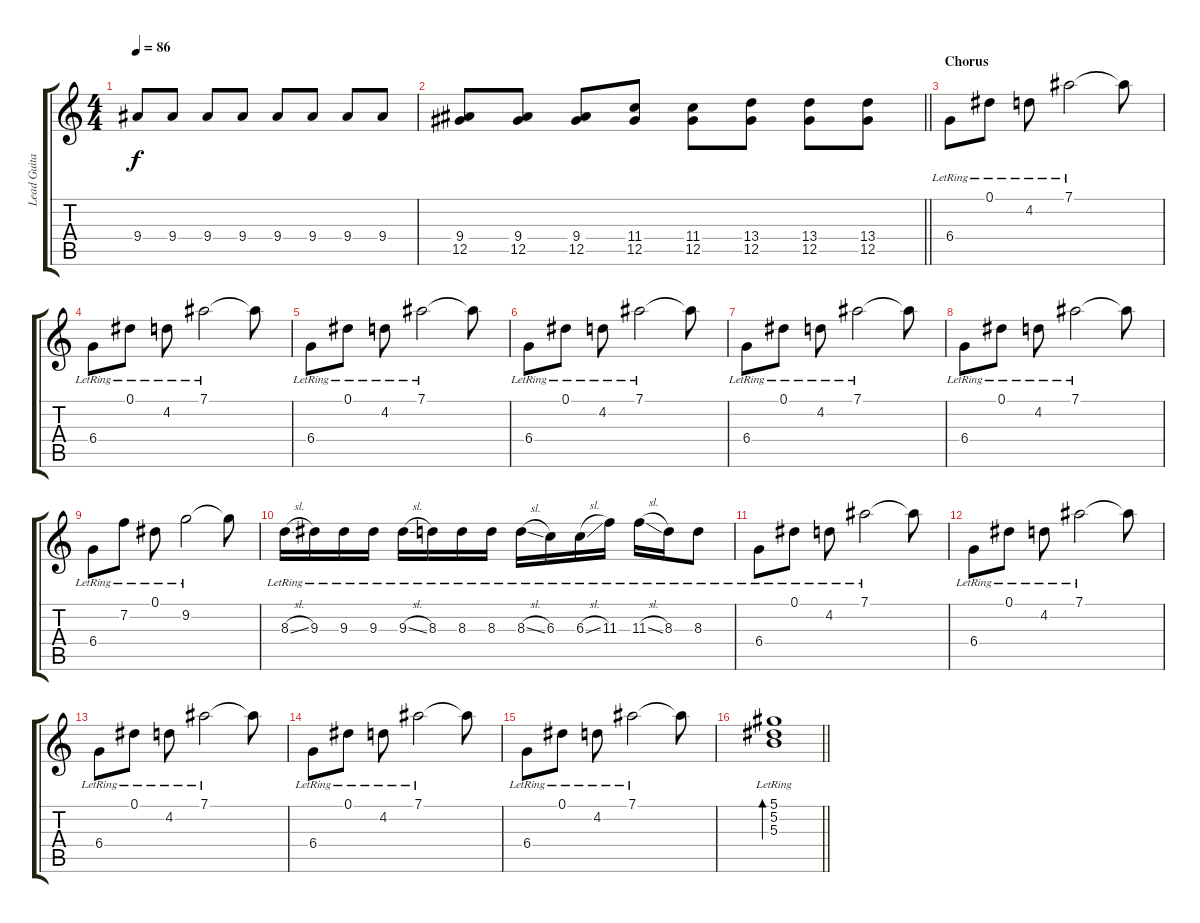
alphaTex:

\track ("Lead Guitar" "Lead Guita") {instrument distortionguitar}
\staff {score tabs}
\tuning (Eb4 Bb3 Gb3 Db3 Ab2 Eb2) {hide}
\ts (4 4)
\tempo 86
\clef g2
\ks c
9.4.8{dy f} 9.4.8 9.4.8 9.4.8 9.4.8 9.4.8 9.4.8 9.4.8 |
\barLineRight lightlight
(9.4 12.5).8 (9.4 12.5).8 (9.4 12.5).8 (11.4 12.5).8 (11.4 12.5).8 (13.4 12.5).8 (13.4 12.5).8 (13.4 12.5).8 |
\section ("" "Chorus")
6.4{lr}.8{volume 12} 0.1{lr}.8 4.2{lr}.8 7.1{lr}.2 7.1{t}.8 |
6.4{lr}.8 0.1{lr}.8 4.2{lr}.8 7.1{lr}.2 7.1{t}.8 |
6.4{lr}.8 0.1{lr}.8 4.2{lr}.8 7.1{lr}.2 7.1{t}.8 |
6.4{lr}.8 0.1{lr}.8 4.2{lr}.8 7.1{lr}.2 7.1{t}.8 |
6.4{lr}.8 0.1{lr}.8 4.2{lr}.8 7.1{lr}.2 7.1{t}.8 |
6.4{lr}.8 0.1{lr}.8 4.2{lr}.8 7.1{lr}.2 7.1{t}.8 |
6.4{lr}.8 7.2{lr}.8 0.1{lr}.8 9.2{lr}.2 9.2{t}.8 |
8.3{sl lr}.16 9.3{lr}.16 9.3{lr}.16 9.3{lr}.16 9.3{sl lr}.16 8.3{lr}.16 8.3{lr}.16 8.3{lr}.16 8.3{sl lr}.16 6.3{lr}.16 6.3{sl lr}.16 11.3{lr}.16 11.3{sl lr}.16 8.3{lr}.16 8.3{lr}.8 |
6.4{lr}.8 0.1{lr}.8 4.2{lr}.8 7.1{lr}.2 7.1{t}.8 |
6.4{lr}.8 0.1{lr}.8 4.2{lr}.8 7.1{lr}.2 7.1{t}.8 |
6.4{lr}.8 0.1{lr}.8 4.2{lr}.8 7.1{lr}.2 7.1{t}.8 |
6.4{lr}.8 0.1{lr}.8 4.2{lr}.8 7.1{lr}.2 7.1{t}.8 |
6.4{lr}.8 0.1{lr}.8 4.2{lr}.8 7.1{lr}.2 7.1{t}.8 |
\barLineRight lightlight
(5.1{lr} 5.2{lr} 5.3{lr}).1{bd 240}
